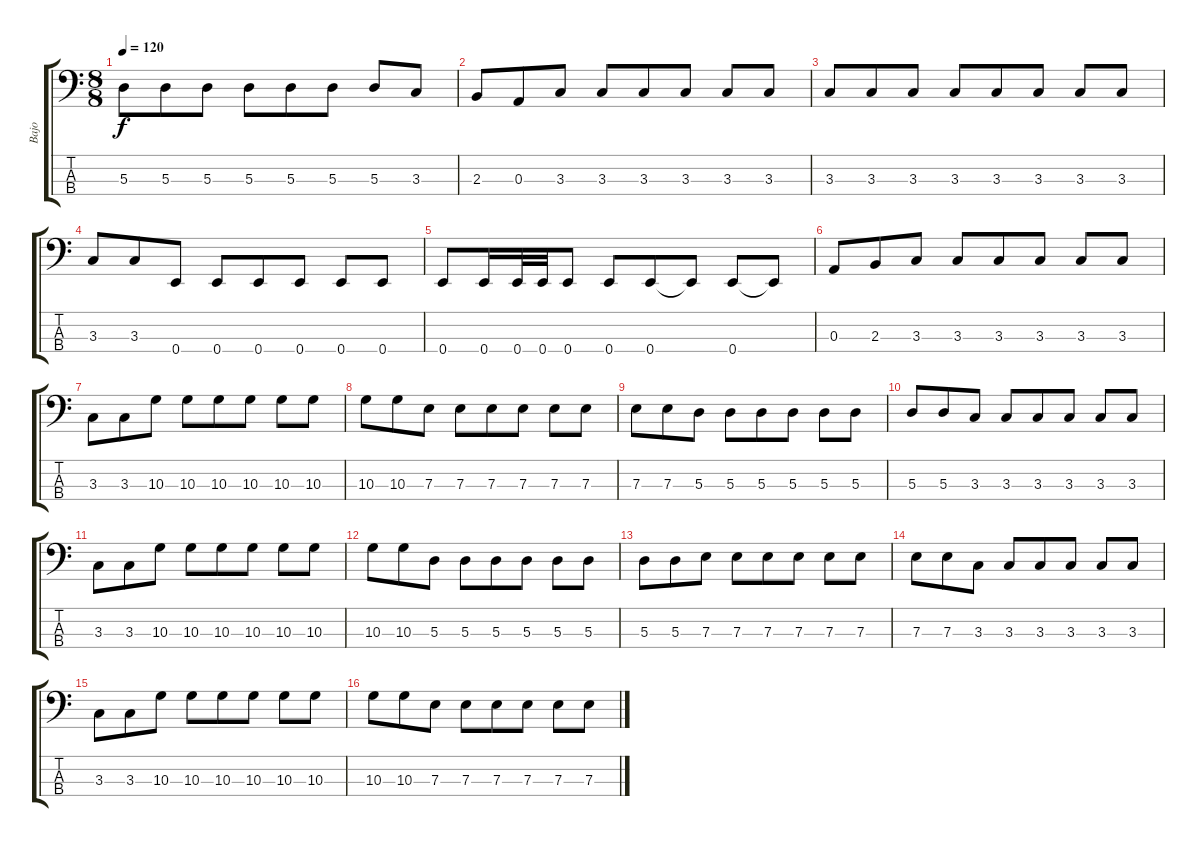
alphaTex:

\track ("Bajo" "Bajo") {instrument electricbassfinger}
\staff {score tabs}
\tuning (G2 D2 A1 E1) {hide}
\ts (8 8)
\tempo 120
\clef f4
\ks c
5.3.8{dy f} 5.3.8 5.3.8 5.3.8 5.3.8 5.3.8 5.3.8 3.3.8 |
2.3.8 0.3.8 3.3.8 3.3.8 3.3.8 3.3.8 3.3.8 3.3.8 |
3.3.8 3.3.8 3.3.8 3.3.8 3.3.8 3.3.8 3.3.8 3.3.8 |
3.3.8 3.3.8 0.4.8 0.4.8 0.4.8 0.4.8 0.4.8 0.4.8 |
0.4.8 0.4.16 0.4.32 0.4.32 0.4.8 0.4.8 0.4.8 0.4{t}.8 0.4.8 0.4{t}.8 |
0.3.8 2.3.8 3.3.8 3.3.8 3.3.8 3.3.8 3.3.8 3.3.8 |
3.3.8 3.3.8 10.3.8 10.3.8 10.3.8 10.3.8 10.3.8 10.3.8 |
10.3.8 10.3.8 7.3.8 7.3.8 7.3.8 7.3.8 7.3.8 7.3.8 |
7.3.8 7.3.8 5.3.8 5.3.8 5.3.8 5.3.8 5.3.8 5.3.8 |
5.3.8 5.3.8 3.3.8 3.3.8 3.3.8 3.3.8 3.3.8 3.3.8 |
3.3.8 3.3.8 10.3.8 10.3.8 10.3.8 10.3.8 10.3.8 10.3.8 |
10.3.8 10.3.8 5.3.8 5.3.8 5.3.8 5.3.8 5.3.8 5.3.8 |
5.3.8 5.3.8 7.3.8 7.3.8 7.3.8 7.3.8 7.3.8 7.3.8 |
7.3.8 7.3.8 3.3.8 3.3.8 3.3.8 3.3.8 3.3.8 3.3.8 |
3.3.8 3.3.8 10.3.8 10.3.8 10.3.8 10.3.8 10.3.8 10.3.8 |
10.3.8 10.3.8 7.3.8 7.3.8 7.3.8 7.3.8 7.3.8 7.3.8
